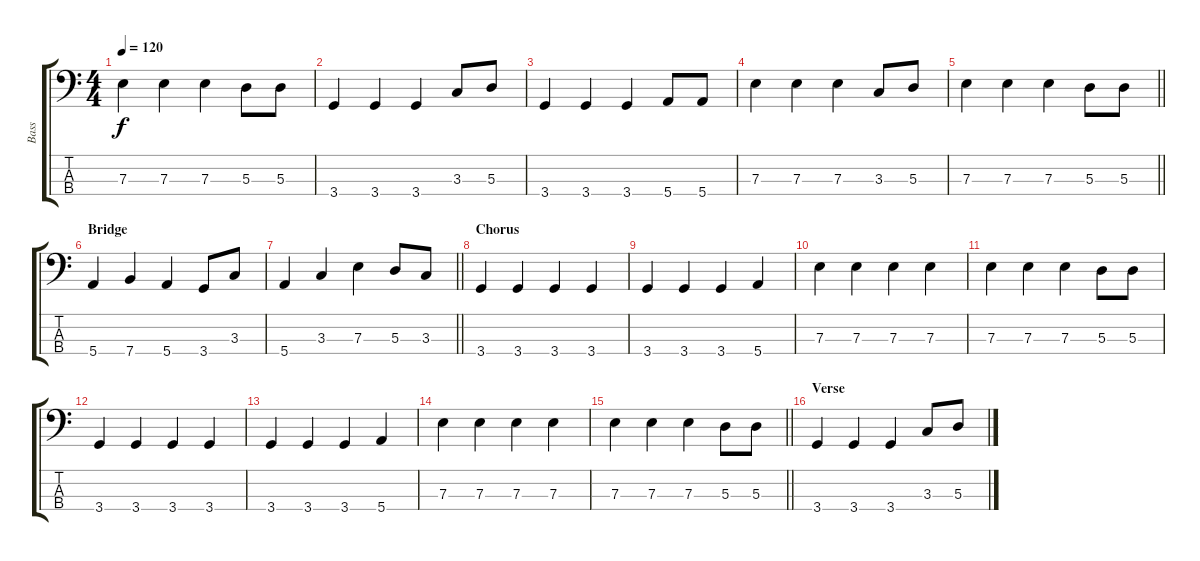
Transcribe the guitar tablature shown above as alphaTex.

\track ("Bass" "Bass") {instrument electricbassfinger}
\staff {score tabs}
\tuning (G2 D2 A1 E1) {hide}
\ts (4 4)
\tempo 120
\clef f4
\ks c
7.3.4{dy f} 7.3.4 7.3.4 5.3.8 5.3.8 |
3.4.4 3.4.4 3.4.4 3.3.8 5.3.8 |
3.4.4 3.4.4 3.4.4 5.4.8 5.4.8 |
7.3.4 7.3.4 7.3.4 3.3.8 5.3.8 |
\barLineRight lightlight
7.3.4 7.3.4 7.3.4 5.3.8 5.3.8 |
\section ("" "Bridge")
5.4.4 7.4.4 5.4.4 3.4.8 3.3.8 |
\barLineRight lightlight
5.4.4 3.3.4 7.3.4 5.3.8 3.3.8 |
\section ("" "Chorus")
3.4.4 3.4.4 3.4.4 3.4.4 |
3.4.4 3.4.4 3.4.4 5.4.4 |
7.3.4 7.3.4 7.3.4 7.3.4 |
7.3.4 7.3.4 7.3.4 5.3.8 5.3.8 |
3.4.4 3.4.4 3.4.4 3.4.4 |
3.4.4 3.4.4 3.4.4 5.4.4 |
7.3.4 7.3.4 7.3.4 7.3.4 |
\barLineRight lightlight
7.3.4 7.3.4 7.3.4 5.3.8 5.3.8 |
\section ("" "Verse")
3.4.4 3.4.4 3.4.4 3.3.8 5.3.8
